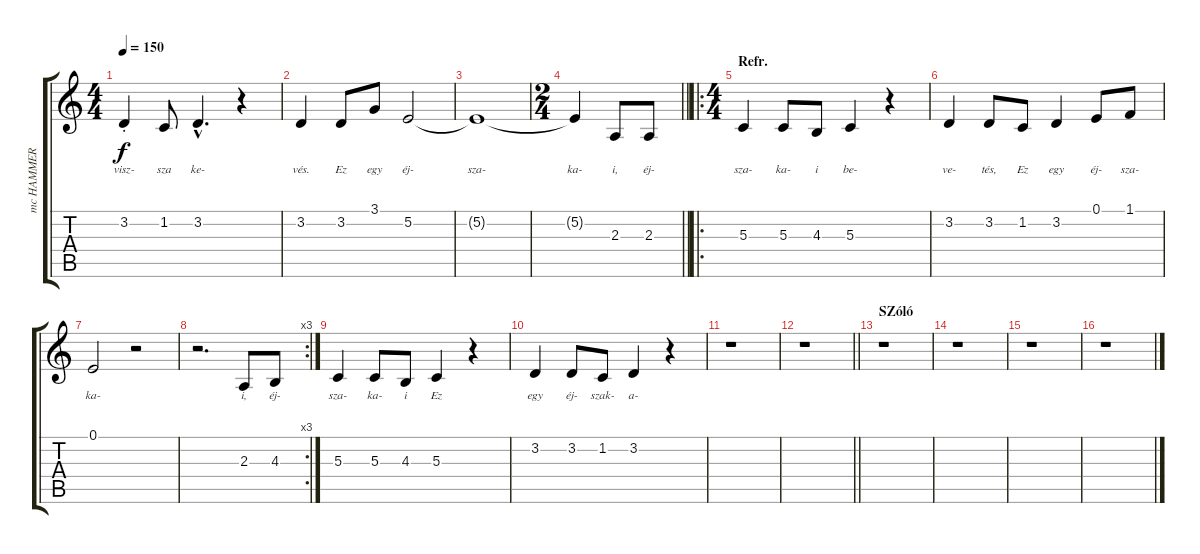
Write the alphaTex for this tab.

\track ("mc HAMMER :)" "mc HAMMER ") {instrument pad7halo}
\staff {score tabs}
\tuning (E4 B3 G3 D3 A2 E2) {hide}
\ts (4 4)
\tempo 150
\clef g2
\ks c
3.2{st}.4{lyrics (0 "visz-") lyrics (1 "") lyrics (2 "") lyrics (3 "") lyrics (4 "") dy f} 1.2.8{lyrics (0 "sza") lyrics (1 "") lyrics (2 "") lyrics (3 "") lyrics (4 "")} 3.2{hac}.4{d lyrics (0 "ke-") lyrics (1 "") lyrics (2 "") lyrics (3 "") lyrics (4 "")} r.4 |
3.2.4{lyrics (0 "vés.") lyrics (1 "") lyrics (2 "") lyrics (3 "") lyrics (4 "")} 3.2.8{lyrics (0 "Ez") lyrics (1 "") lyrics (2 "") lyrics (3 "") lyrics (4 "")} 3.1.8{lyrics (0 "egy") lyrics (1 "") lyrics (2 "") lyrics (3 "") lyrics (4 "")} 5.2.2{lyrics (0 "éj-") lyrics (1 "") lyrics (2 "") lyrics (3 "") lyrics (4 "")} |
5.2{t}.1{lyrics (0 "sza-") lyrics (1 "") lyrics (2 "") lyrics (3 "") lyrics (4 "")} |
\ts (2 4)
\barLineRight lightlight
5.2{t}.4{lyrics (0 "ka-") lyrics (1 "") lyrics (2 "") lyrics (3 "") lyrics (4 "")} 2.3.8{lyrics (0 "i,") lyrics (1 "") lyrics (2 "") lyrics (3 "") lyrics (4 "")} 2.3.8{lyrics (0 "éj-") lyrics (1 "") lyrics (2 "") lyrics (3 "") lyrics (4 "")} |
\ro
\ts (4 4)
\section ("" "Refr.")
5.3.4{lyrics (0 "sza-") lyrics (1 "") lyrics (2 "") lyrics (3 "") lyrics (4 "")} 5.3.8{lyrics (0 "ka-") lyrics (1 "") lyrics (2 "") lyrics (3 "") lyrics (4 "")} 4.3.8{lyrics (0 "i") lyrics (1 "") lyrics (2 "") lyrics (3 "") lyrics (4 "")} 5.3.4{lyrics (0 "be-") lyrics (1 "") lyrics (2 "") lyrics (3 "") lyrics (4 "")} r.4 |
3.2.4{lyrics (0 "ve-") lyrics (1 "") lyrics (2 "") lyrics (3 "") lyrics (4 "")} 3.2.8{lyrics (0 "tés,") lyrics (1 "") lyrics (2 "") lyrics (3 "") lyrics (4 "")} 1.2.8{lyrics (0 "Ez") lyrics (1 "") lyrics (2 "") lyrics (3 "") lyrics (4 "")} 3.2.4{lyrics (0 "egy") lyrics (1 "") lyrics (2 "") lyrics (3 "") lyrics (4 "")} 0.1.8{lyrics (0 "éj-") lyrics (1 "") lyrics (2 "") lyrics (3 "") lyrics (4 "")} 1.1.8{lyrics (0 "sza-") lyrics (1 "") lyrics (2 "") lyrics (3 "") lyrics (4 "")} |
0.1.2{lyrics (0 "ka-") lyrics (1 "") lyrics (2 "") lyrics (3 "") lyrics (4 "")} r.2 |
\rc 3
r.2{d} 2.3.8{lyrics (0 "i,") lyrics (1 "") lyrics (2 "") lyrics (3 "") lyrics (4 "")} 4.3.8{lyrics (0 "éj-") lyrics (1 "") lyrics (2 "") lyrics (3 "") lyrics (4 "")} |
5.3.4{lyrics (0 "sza-") lyrics (1 "") lyrics (2 "") lyrics (3 "") lyrics (4 "")} 5.3.8{lyrics (0 "ka-") lyrics (1 "") lyrics (2 "") lyrics (3 "") lyrics (4 "")} 4.3.8{lyrics (0 "i") lyrics (1 "") lyrics (2 "") lyrics (3 "") lyrics (4 "")} 5.3.4{lyrics (0 "Ez") lyrics (1 "") lyrics (2 "") lyrics (3 "") lyrics (4 "")} r.4 |
3.2.4{lyrics (0 "egy") lyrics (1 "") lyrics (2 "") lyrics (3 "") lyrics (4 "")} 3.2.8{lyrics (0 "éj-") lyrics (1 "") lyrics (2 "") lyrics (3 "") lyrics (4 "")} 1.2.8{lyrics (0 "szak-") lyrics (1 "") lyrics (2 "") lyrics (3 "") lyrics (4 "")} 3.2.4{lyrics (0 "a-") lyrics (1 "") lyrics (2 "") lyrics (3 "") lyrics (4 "")} r.4 |
r.1 |
\barLineRight lightlight
r.1 |
\section ("" "SZóló")
r.1 |
r.1 |
r.1 |
r.1
